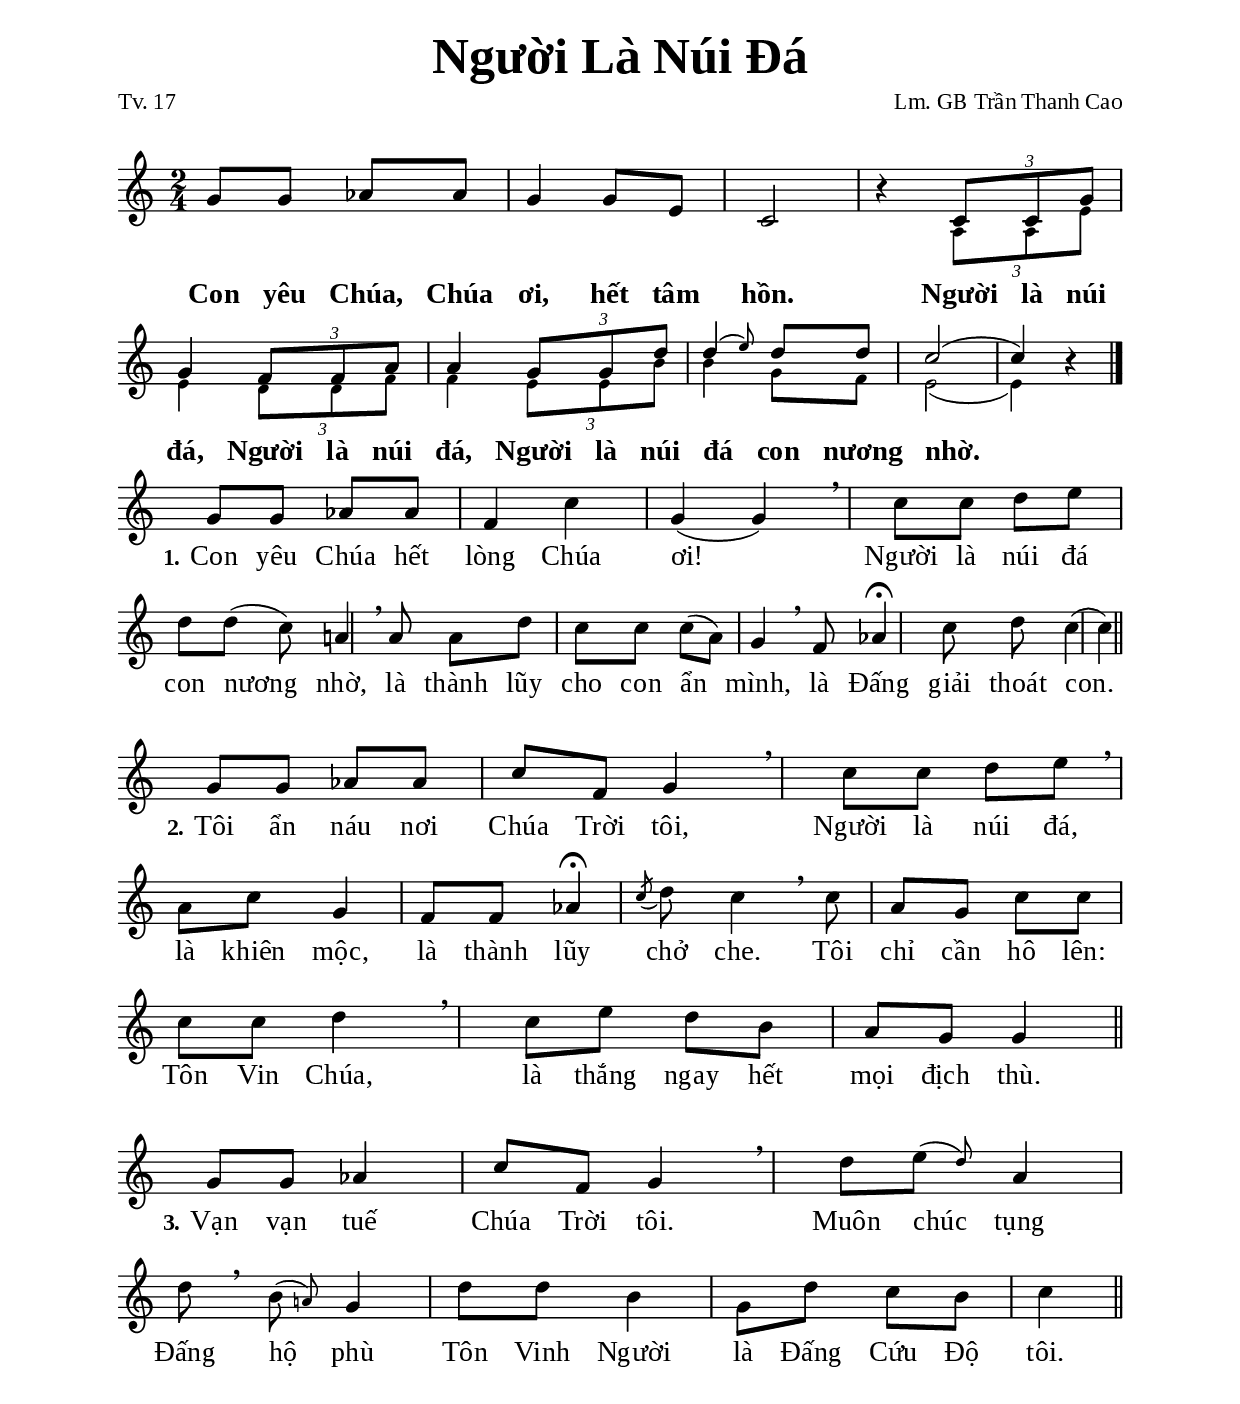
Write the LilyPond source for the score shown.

% Cài đặt chung
\version "2.22.1"
\include "english.ly"

\header {
  title = \markup { \fontsize #3 "Người Là Núi Đá" }
  poet = "Tv. 17"
  composer = "Lm. GB Trần Thanh Cao"
  arranger = " "
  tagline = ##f
}

\paper {
  #(set-paper-size "a4")
  top-margin = 10\mm
  bottom-margin = 10\mm
  left-margin = 20\mm
  right-margin = 20\mm
  indent = #0
  #(define fonts
    (make-pango-font-tree
      "Liberation Serif"
      "Liberation Serif"
      "Liberation Serif"
      (/ 20 20)))
  page-count = #1
}

% Nhạc điệp khúc
nhacDiepKhucSop = \relative c'' {
  g8  g af af |
  g4 g8 e |
  c2 |
  r4 \tuplet 3/2 { c8 c g' } |
  g4 \tuplet 3/2 { f8 f a } |
  a4 \tuplet 3/2 { g8 g d' } |
  \afterGrace d4 (e8) d d |
  c2 ( |
  c4) r \bar "|."
}

nhacDiepKhucBass = \relative c' {
  \skip 2
  \skip 2
  \skip 2
  r4 \tuplet 3/2 { a8 a e' } |
  e4 \tuplet 3/2 { d8 d f } |
  f4 \tuplet 3/2 { e8 e b' } |
  b4 g8 f |
  e2 ( |
  e4) r
}

% Nhạc phiên khúc
nhacPhienKhucMot = \relative c'' {
  g8 g af af f4 c' g (g) \breathe
  c8 c d e d d (c) a!4 \breathe
  a8 a d c c c (a) g4 \breathe
  f8 af4 \fermata
  c8 d c4 (c) \bar "||"
}

nhacPhienKhucHai = \relative c'' {
  g8 g af af c f, g4 \breathe
  c8 c d e \breathe
  a, c g4 f8 f af4 \fermata
  \acciaccatura c8 d c4 \breathe
  c8 a g c c c c d4 \breathe
  c8 e d b a g g4 \bar "||"
}

nhacPhienKhucBa = \relative c'' {
  g8 g af4 c8 f, g4 \breathe
  d'8 \afterGrace e (d) a4 d8 \breathe
  \afterGrace b (a!) g4
  d'8 d b4 g8 d' c b c4 \bar "||"
}

% Lời điệp khúc
loiDiepKhuc = \lyricmode {
  Con yêu Chúa, Chúa ơi, hết tâm hồn.
  Người là núi đá, Người là núi đá,
  Người là núi đá con nương nhờ.
}

% Lời phiên khúc
loiPhienKhucMot = \lyricmode {
  \set stanza = #"1."
  Con yêu Chúa hết lòng Chúa ơi!
  Người là núi đá con nương nhờ,
  là thành lũy cho con ẩn mình,
  là Đấng giải thoát con.
}

loiPhienKhucHai = \lyricmode {
  \set stanza = #"2."
  Tôi ẩn náu nơi Chúa Trời tôi,
  Người là núi đá,
  là khiên mộc, là thành lũy chở che.
  Tôi chỉ cần hô lên: Tôn Vin Chúa,
  là thắng ngay hết mọi địch thù.
}

loiPhienKhucBa = \lyricmode {
  \set stanza = #"3."
  Vạn vạn tuế Chúa Trời tôi.
  Muôn chúc tụng Đấng hộ phù
  Tôn Vinh Người là Đấng Cứu Độ tôi.
}


% Dàn trang
\score {
  \new ChoirStaff <<
    \new Staff = diepKhuc \with {
        \consists "Merge_rests_engraver"
        %\magnifyStaff #(magstep +1)
      }
      <<
      \new Voice = beSop {
        \voiceOne \key c \major \time 2/4 \nhacDiepKhucSop
      }
      \new Voice = beBas {
        \override NoteHead.font-size = #-2
        \voiceTwo \key c \major \time 2/4 \nhacDiepKhucBass
      }
    >>
    \new Lyrics \lyricsto beSop \loiDiepKhuc
  >>
  \layout {
    \override Lyrics.LyricText.font-series = #'bold
    \override Lyrics.LyricText.font-size = #+2
    \override Lyrics.LyricSpace.minimum-distance = #2.2
    \override Score.BarNumber.break-visibility = ##(#f #f #f)
    \override Score.SpacingSpanner.uniform-stretching = ##t
  }
}

\score {
  \new ChoirStaff <<
    \new Staff = phienKhuc \with {
        %\magnifyStaff #(magstep +1)
      }
      <<
      \new Voice = beSop {
        \key c \major \time 2/4 \nhacPhienKhucMot
      }
    >>
    \new Lyrics \lyricsto beSop \loiPhienKhucMot
  >>
  \layout {
    \override Staff.TimeSignature.transparent = ##t
    \override Lyrics.LyricText.font-size = #+2
    \override Lyrics.LyricSpace.minimum-distance = #1.7
    \override Score.BarNumber.break-visibility = ##(#f #f #f)
    \override Score.SpacingSpanner.uniform-stretching = ##t
    \set Score.barAlways = ##t
    \set Score.defaultBarType = ""
  } 
}

\score {
  \new ChoirStaff <<
    \new Staff = phienKhuc \with {
        %\magnifyStaff #(magstep +1)
      }
      <<
      \new Voice = beSop {
        \key c \major \time 2/4 \nhacPhienKhucHai
      }
    >>
    \new Lyrics \lyricsto beSop \loiPhienKhucHai
  >>
  \layout {
    \override Staff.TimeSignature.transparent = ##t
    \override Lyrics.LyricText.font-size = #+2
    \override Lyrics.LyricSpace.minimum-distance = #2.5
    \override Score.BarNumber.break-visibility = ##(#f #f #f)
    \override Score.SpacingSpanner.uniform-stretching = ##t
    \set Score.barAlways = ##t
    \set Score.defaultBarType = ""
  } 
}

\score {
  \new ChoirStaff <<
    \new Staff = phienKhuc \with {
        %\magnifyStaff #(magstep +1)
      }
      <<
      \new Voice = beSop {
        \key c \major \time 2/4 \nhacPhienKhucBa
      }
    >>
    \new Lyrics \lyricsto beSop \loiPhienKhucBa
  >>
  \layout {
    \override Staff.TimeSignature.transparent = ##t
    \override Lyrics.LyricText.font-size = #+2
    \override Lyrics.LyricSpace.minimum-distance = #2.5
    \override Score.BarNumber.break-visibility = ##(#f #f #f)
    \override Score.SpacingSpanner.uniform-stretching = ##t
    \set Score.barAlways = ##t
    \set Score.defaultBarType = ""
  } 
}
